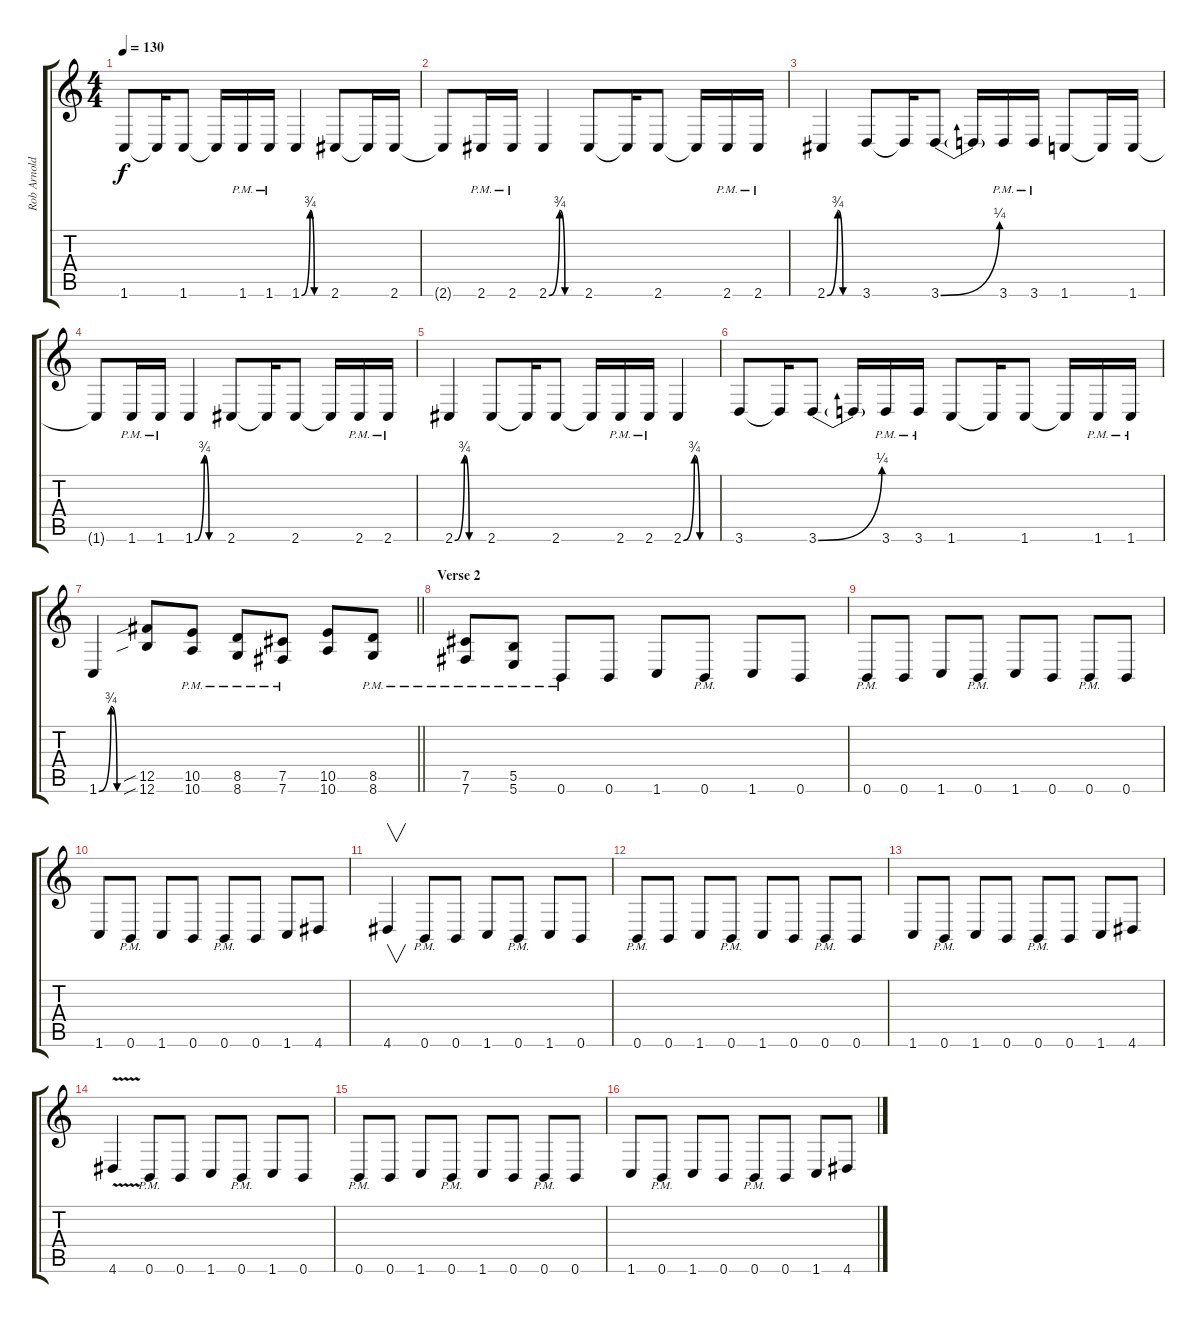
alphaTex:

\track ("Rob Arnold" "Rob Arnold") {instrument distortionguitar}
\staff {score tabs}
\tuning (Db4 Ab3 E3 B2 Gb2 B1) {hide}
\ts (4 4)
\tempo 130
\clef g2
\ks c
1.6.8{dy f} 1.6{t}.16 1.6.8 1.6{t}.16 1.6{pm}.16 1.6{pm}.16 1.6{be (custom 0 0 20 3 30 0 60 0)}.4 2.6.8 2.6{t}.16 2.6.16 |
2.6{t}.8 2.6{pm}.16 2.6{pm}.16 2.6{be (custom 0 0 20 3 30 0 60 0)}.4 2.6.8 2.6{t}.16 2.6.8 2.6{t}.16 2.6{pm}.16 2.6{pm}.16 |
2.6{be (custom 0 0 20 3 30 0 60 0)}.4 3.6.8 3.6{t}.16 3.6{be (bend 0 0 60 1)}.8 3.6{t}.16 3.6{pm}.16 3.6{pm}.16 1.6.8 1.6{t}.16 1.6.16 |
1.6{t}.8 1.6{pm}.16 1.6{pm}.16 1.6{be (custom 0 0 20 3 30 0 60 0)}.4 2.6.8 2.6{t}.16 2.6.8 2.6{t}.16 2.6{pm}.16 2.6{pm}.16 |
2.6{be (custom 0 0 20 3 30 0 60 0)}.4 2.6.8 2.6{t}.16 2.6.8 2.6{t}.16 2.6{pm}.16 2.6{pm}.16 2.6{be (custom 0 0 20 3 30 0 60 0)}.4 |
3.6.8 3.6{t}.16 3.6{be (bend 0 0 60 1)}.8 3.6{t}.16 3.6{pm}.16 3.6{pm}.16 1.6.8 1.6{t}.16 1.6.8 1.6{t}.16 1.6{pm}.16 1.6{pm}.16 |
\barLineRight lightlight
1.6{be (custom 0 0 20 3 30 0 60 0)}.4 (12.5{sib} 12.6{sib}).8 (10.5{pm} 10.6{pm}).8 (8.5{pm} 8.6{pm}).8 (7.5{pm} 7.6{pm}).8 (10.5 10.6).8 (8.5{pm} 8.6{pm}).8 |
\section ("" "Verse 2")
(7.5{pm} 7.6{pm}).8 (5.5{pm} 5.6{pm}).8 0.6{pm}.8{volume 13 balance 0} 0.6.8 1.6.8 0.6{pm}.8 1.6.8 0.6.8 |
0.6{pm}.8 0.6.8 1.6.8 0.6{pm}.8 1.6.8 0.6.8 0.6{pm}.8 0.6.8 |
1.6.8 0.6{pm}.8 1.6.8 0.6.8 0.6{pm}.8 0.6.8 1.6.8 4.6.8 |
4.6.4{v} 0.6{pm}.8 0.6.8 1.6.8 0.6{pm}.8 1.6.8 0.6.8 |
0.6{pm}.8 0.6.8 1.6.8 0.6{pm}.8 1.6.8 0.6.8 0.6{pm}.8 0.6.8 |
1.6.8 0.6{pm}.8 1.6.8 0.6.8 0.6{pm}.8 0.6.8 1.6.8 4.6.8 |
4.6{v}.4 0.6{pm}.8 0.6.8 1.6.8 0.6{pm}.8 1.6.8 0.6.8 |
0.6{pm}.8 0.6.8 1.6.8 0.6{pm}.8 1.6.8 0.6.8 0.6{pm}.8 0.6.8 |
1.6.8 0.6{pm}.8 1.6.8 0.6.8 0.6{pm}.8 0.6.8 1.6.8 4.6.8
